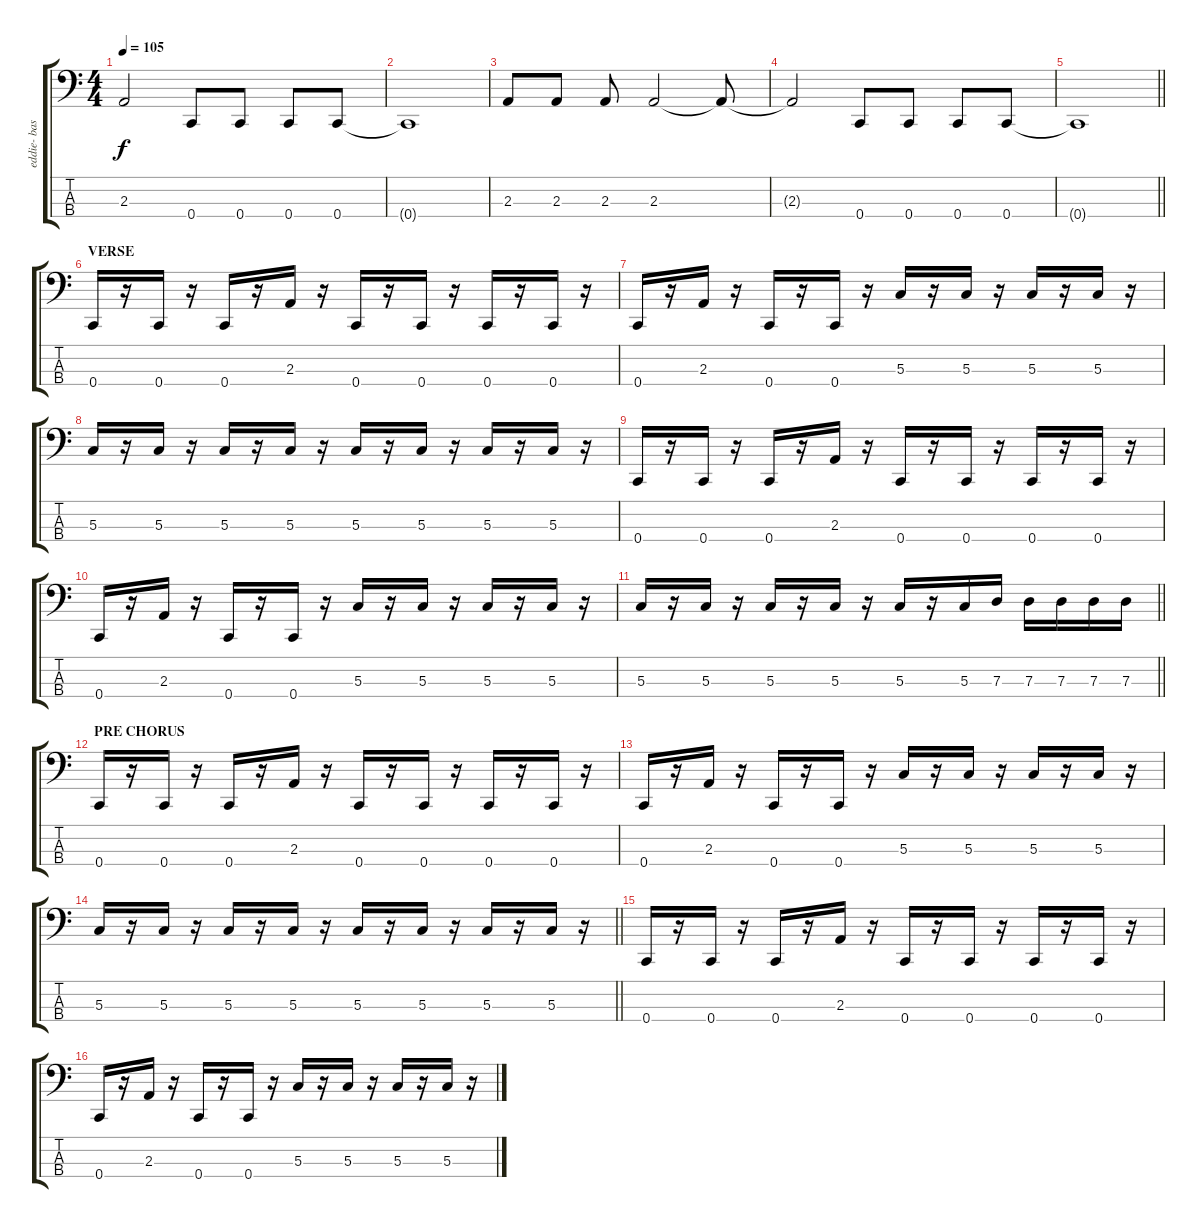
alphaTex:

\track ("eddie- bass" "eddie- bas") {instrument electricbasspick}
\staff {score tabs}
\tuning (F2 C2 G1 C1) {hide}
\ts (4 4)
\tempo 105
\clef f4
\ks c
2.3{t}.2{dy f} 0.4.8 0.4.8 0.4.8 0.4.8 |
0.4{t}.1 |
2.3.8 2.3.8 2.3.8 2.3.2 2.3{t}.8 |
2.3{t}.2 0.4.8 0.4.8 0.4.8 0.4.8 |
\barLineRight lightlight
0.4{t}.1 |
\section ("" "VERSE")
0.4.16 r.16 0.4.16 r.16 0.4.16 r.16 2.3.16 r.16 0.4.16 r.16 0.4.16 r.16 0.4.16 r.16 0.4.16 r.16 |
0.4.16 r.16 2.3.16 r.16 0.4.16 r.16 0.4.16 r.16 5.3.16 r.16 5.3.16 r.16 5.3.16 r.16 5.3.16 r.16 |
5.3.16 r.16 5.3.16 r.16 5.3.16 r.16 5.3.16 r.16 5.3.16 r.16 5.3.16 r.16 5.3.16 r.16 5.3.16 r.16 |
0.4.16 r.16 0.4.16 r.16 0.4.16 r.16 2.3.16 r.16 0.4.16 r.16 0.4.16 r.16 0.4.16 r.16 0.4.16 r.16 |
0.4.16 r.16 2.3.16 r.16 0.4.16 r.16 0.4.16 r.16 5.3.16 r.16 5.3.16 r.16 5.3.16 r.16 5.3.16 r.16 |
\barLineRight lightlight
5.3.16 r.16 5.3.16 r.16 5.3.16 r.16 5.3.16 r.16 5.3.16 r.16 5.3.16 7.3.16 7.3.16 7.3.16 7.3.16 7.3.16 |
\section ("" "PRE CHORUS")
0.4.16 r.16 0.4.16 r.16 0.4.16 r.16 2.3.16 r.16 0.4.16 r.16 0.4.16 r.16 0.4.16 r.16 0.4.16 r.16 |
0.4.16 r.16 2.3.16 r.16 0.4.16 r.16 0.4.16 r.16 5.3.16 r.16 5.3.16 r.16 5.3.16 r.16 5.3.16 r.16 |
\barLineRight lightlight
5.3.16 r.16 5.3.16 r.16 5.3.16 r.16 5.3.16 r.16 5.3.16 r.16 5.3.16 r.16 5.3.16 r.16 5.3.16 r.16 |
0.4.16 r.16 0.4.16 r.16 0.4.16 r.16 2.3.16 r.16 0.4.16 r.16 0.4.16 r.16 0.4.16 r.16 0.4.16 r.16 |
0.4.16 r.16 2.3.16 r.16 0.4.16 r.16 0.4.16 r.16 5.3.16 r.16 5.3.16 r.16 5.3.16 r.16 5.3.16 r.16
